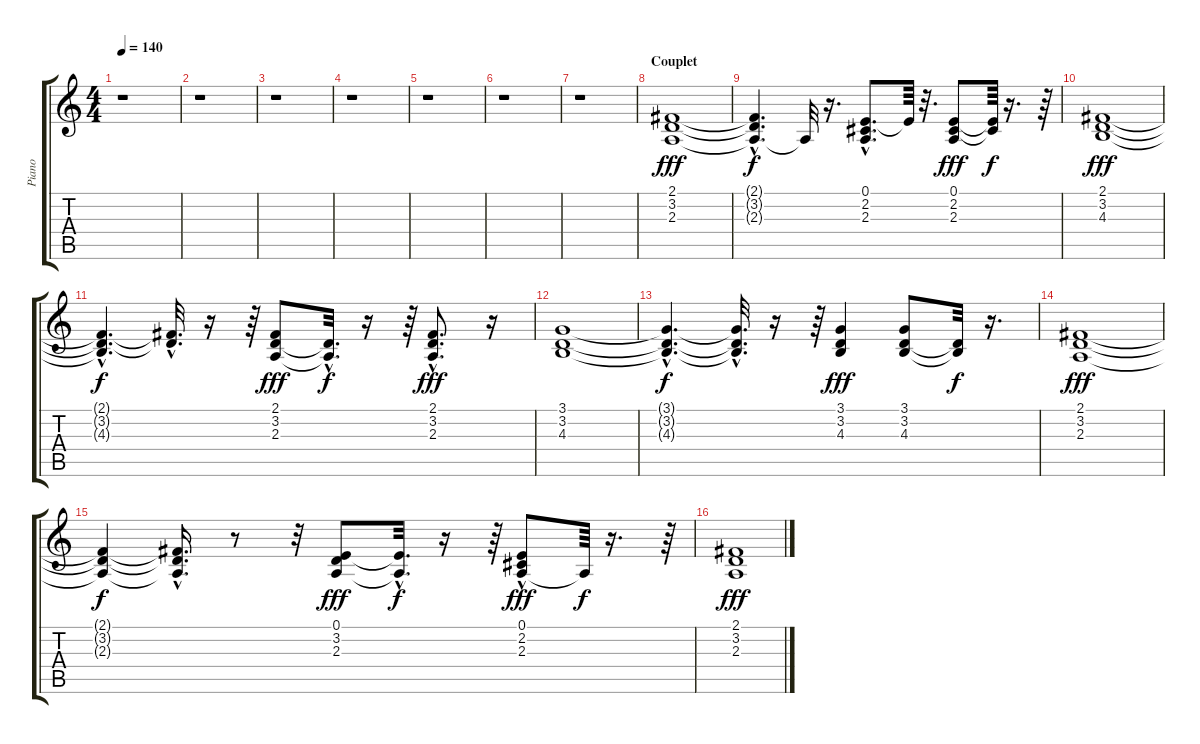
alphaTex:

\track ("Piano" "Piano") {instrument brightacousticpiano}
\staff {score tabs}
\tuning (E4 B3 G3 D3 A2 E2) {hide}
\ts (4 4)
\tempo 140
\clef g2
\ks c
r.1{dy f} |
r.1 |
r.1 |
r.1 |
r.1 |
r.1 |
r.1 |
\section ("" "Couplet")
(2.1 3.2 2.3).1{dy fff} |
(2.1{t} 3.2{t} 2.3{hac t}).4{d dy f} 2.3{t}.32 r.16{d} (0.1{hac} 2.2{hac} 2.3).8{d} 0.1{t}.64 r.32{d} (0.1 2.2 2.3).8{dy fff} (0.1{t} 2.2{t}).64{dy f} r.16{d} r.64 |
(2.1 3.2 4.3).1{dy fff} |
(2.1{hac t} 3.2{hac t} 4.3{hac t}).4{d dy f} (2.1{t} 3.2{hac t}).32{d} r.16 r.64 (2.1 3.2 2.3).8{dy fff} (3.2{hac t} 2.3{t}).32{d dy f} r.16 r.64 (2.1{hac} 3.2{hac} 2.3).8{d dy fff} r.16 |
(3.1 3.2 4.3).1 |
(3.1{hac t} 3.2{hac t} 4.3{hac t}).4{d dy f} (3.1{hac t} 3.2{hac t} 4.3{t}).32{d} r.16 r.64 (3.1 3.2 4.3).4{dy fff} (3.1 3.2 4.3).8 (3.2{t} 4.3{t}).32{dy f} r.16{d} |
(2.1 3.2 2.3).1{dy fff} |
(2.1{t} 3.2{t} 2.3{t}).4{dy f} (2.1{hac t} 3.2{hac t} 2.3{hac t}).16{d} r.8 r.32 (0.1 3.2 2.3).8{dy fff} (0.1{hac t} 2.3{t}).32{d dy f} r.16 r.64 (0.1{hac} 2.2 2.3).8{dy fff} 2.3{t}.64{dy f} r.16{d} r.64 |
(2.1 3.2 2.3).1{dy fff}
